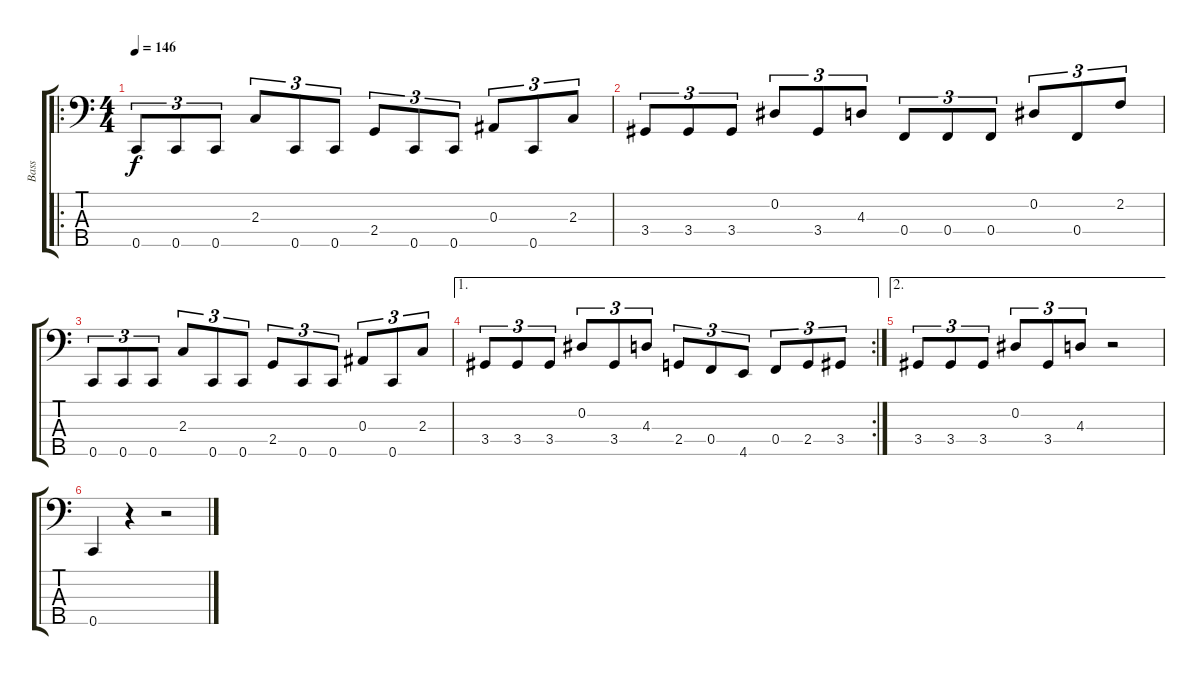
\track ("Bass" "Bass") {instrument electricbasspick}
\staff {score tabs}
\tuning (Ab2 Eb2 Bb1 F1 C1) {hide}
\ro
\ts (4 4)
\tempo 146
\clef f4
\ks c
0.5.8{tu (3 2) dy f} 0.5.8{tu (3 2)} 0.5.8{tu (3 2)} 2.3.8{tu (3 2)} 0.5.8{tu (3 2)} 0.5.8{tu (3 2)} 2.4.8{tu (3 2)} 0.5.8{tu (3 2)} 0.5.8{tu (3 2)} 0.3.8{tu (3 2)} 0.5.8{tu (3 2)} 2.3.8{tu (3 2)} |
3.4.8{tu (3 2)} 3.4.8{tu (3 2)} 3.4.8{tu (3 2)} 0.2.8{tu (3 2)} 3.4.8{tu (3 2)} 4.3.8{tu (3 2)} 0.4.8{tu (3 2)} 0.4.8{tu (3 2)} 0.4.8{tu (3 2)} 0.2.8{tu (3 2)} 0.4.8{tu (3 2)} 2.2.8{tu (3 2)} |
0.5.8{tu (3 2)} 0.5.8{tu (3 2)} 0.5.8{tu (3 2)} 2.3.8{tu (3 2)} 0.5.8{tu (3 2)} 0.5.8{tu (3 2)} 2.4.8{tu (3 2)} 0.5.8{tu (3 2)} 0.5.8{tu (3 2)} 0.3.8{tu (3 2)} 0.5.8{tu (3 2)} 2.3.8{tu (3 2)} |
\ae 1
\rc 2
3.4.8{tu (3 2)} 3.4.8{tu (3 2)} 3.4.8{tu (3 2)} 0.2.8{tu (3 2)} 3.4.8{tu (3 2)} 4.3.8{tu (3 2)} 2.4.8{tu (3 2)} 0.4.8{tu (3 2)} 4.5.8{tu (3 2)} 0.4.8{tu (3 2)} 2.4.8{tu (3 2)} 3.4.8{tu (3 2)} |
\ae 2
3.4.8{tu (3 2)} 3.4.8{tu (3 2)} 3.4.8{tu (3 2)} 0.2.8{tu (3 2)} 3.4.8{tu (3 2)} 4.3.8{tu (3 2)} r.2 |
0.5.4 r.4 r.2
